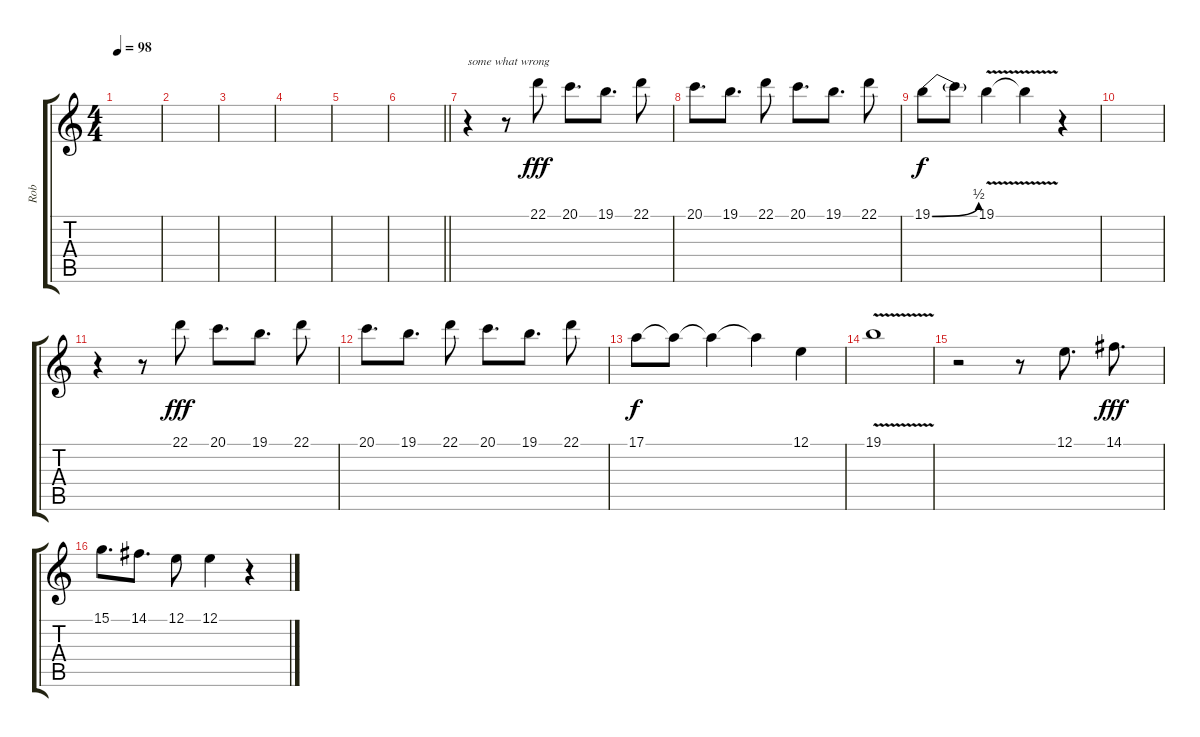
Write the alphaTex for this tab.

\track ("Rob" "Rob") {instrument lead2sawtooth}
\staff {score tabs}
\tuning (E4 B3 G3 D3 A2 E2) {hide}
\ts (4 4)
\tempo 98
\clef g2
\ks c
|
|
|
|
|
\barLineRight lightlight
|
r.4{txt "some what wrong"} r.8 22.1.8{dy fff} 20.1.8{d} 19.1.8{d} 22.1.8 |
20.1.8{d} 19.1.8{d} 22.1.8 20.1.8{d} 19.1.8{d} 22.1.8 |
19.1{be (bend 0 0 60 2)}.8{dy f} 19.1{t}.8 19.1{v}.4 19.1{t}.4 r.4 |
|
r.4 r.8 22.1.8{dy fff} 20.1.8{d} 19.1.8{d} 22.1.8 |
20.1.8{d} 19.1.8{d} 22.1.8 20.1.8{d} 19.1.8{d} 22.1.8 |
17.1.8{dy f} 17.1{t}.8 17.1{t}.4 17.1{t}.4 12.1.4 |
19.1{v}.1 |
r.2 r.8 12.1.8{d} 14.1.8{d dy fff} |
15.1.8{d} 14.1.8{d} 12.1.8 12.1.4 r.4
